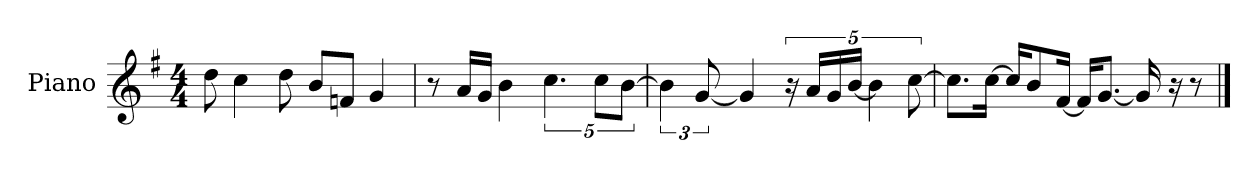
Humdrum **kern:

**kern
*part1
*staff1
*I"Piano
*I'P-no
*clefG2
*k[f#]
*M4/4
*MM90
=1
8dd\
4cc\
8dd\
8b/L
8fn/J
4g/
=2
8r
16a/LL
16g/JJ
4b\
5.cc\
10cc\L
[10b\J
=3
6b\]
[12g/
4g/]
20r
20a/LL
20g/
[20b/JJ
5b\]
[10cc\
=4
8.cc\L]
[16cc\Jk
16cc/KL]
8b/
[16f#/Jk
16f#/KL]
[8.g/J
16g/]
16r
8r
==
*-
